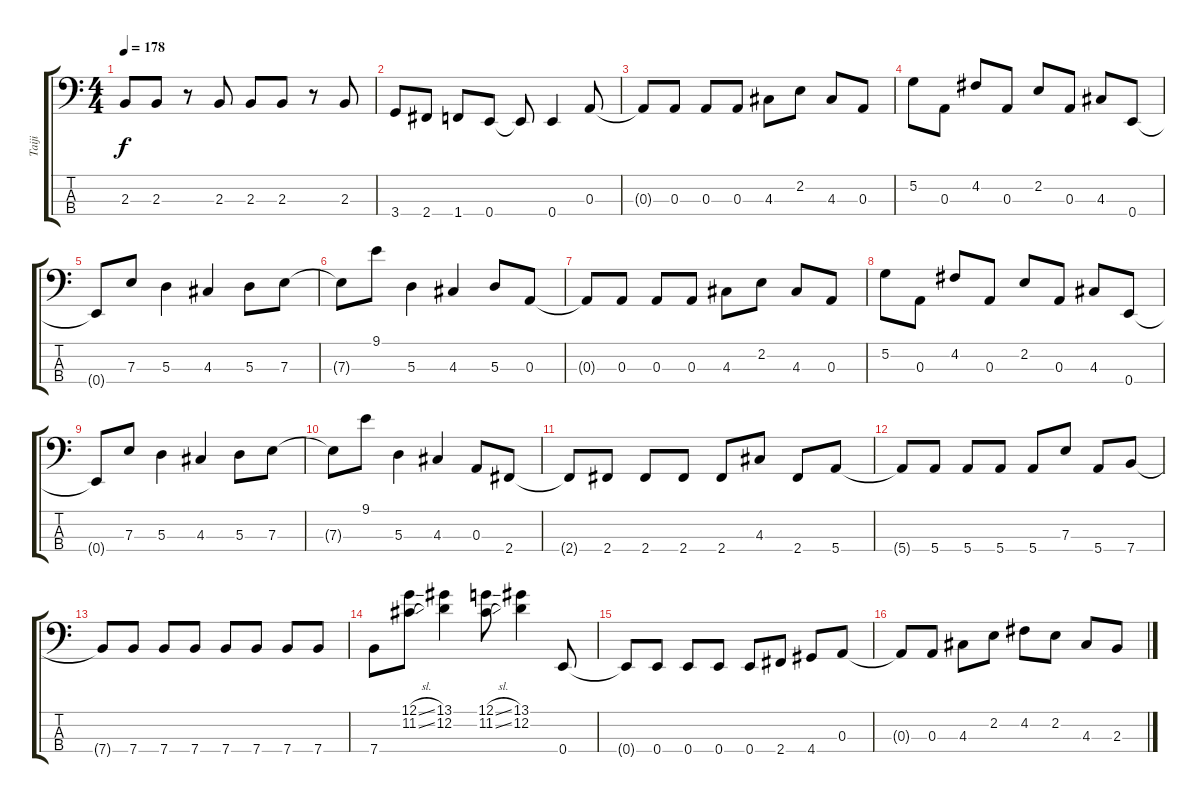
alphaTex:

\track ("Taiji" "Taiji") {instrument electricbassfinger}
\staff {score tabs}
\tuning (G2 D2 A1 E1) {hide}
\ts (4 4)
\tempo 178
\clef f4
\ks c
2.3{t}.8{dy f} 2.3.8 r.8 2.3.8 2.3.8 2.3.8 r.8 2.3.8 |
3.4.8 2.4.8 1.4.8 0.4.8 0.4{t}.8 0.4.4 0.3.8 |
0.3{t}.8 0.3.8 0.3.8 0.3.8 4.3.8 2.2.8 4.3.8 0.3.8 |
5.2.8 0.3.8 4.2.8 0.3.8 2.2.8 0.3.8 4.3.8 0.4.8 |
0.4{t}.8 7.3.8 5.3.4 4.3.4 5.3.8 7.3.8 |
7.3{t}.8 9.1.8 5.3.4 4.3.4 5.3.8 0.3.8 |
0.3{t}.8 0.3.8 0.3.8 0.3.8 4.3.8 2.2.8 4.3.8 0.3.8 |
5.2.8 0.3.8 4.2.8 0.3.8 2.2.8 0.3.8 4.3.8 0.4.8 |
0.4{t}.8 7.3.8 5.3.4 4.3.4 5.3.8 7.3.8 |
7.3{t}.8 9.1.8 5.3.4 4.3.4 0.3.8 2.4.8 |
2.4{t}.8 2.4.8 2.4.8 2.4.8 2.4.8 4.3.8 2.4.8 5.4.8 |
5.4{t}.8 5.4.8 5.4.8 5.4.8 5.4.8 7.3.8 5.4.8 7.4.8 |
7.4{t}.8 7.4.8 7.4.8 7.4.8 7.4.8 7.4.8 7.4.8 7.4.8 |
7.4.8 (12.1{sl} 11.2{sl}).8 (13.1 12.2).4 (12.1{sl} 11.2{sl}).8 (13.1 12.2).4 0.4.8 |
0.4{t}.8 0.4.8 0.4.8 0.4.8 0.4.8 2.4.8 4.4.8 0.3.8 |
0.3{t}.8 0.3.8 4.3.8 2.2.8 4.2.8 2.2.8 4.3.8 2.3.8
